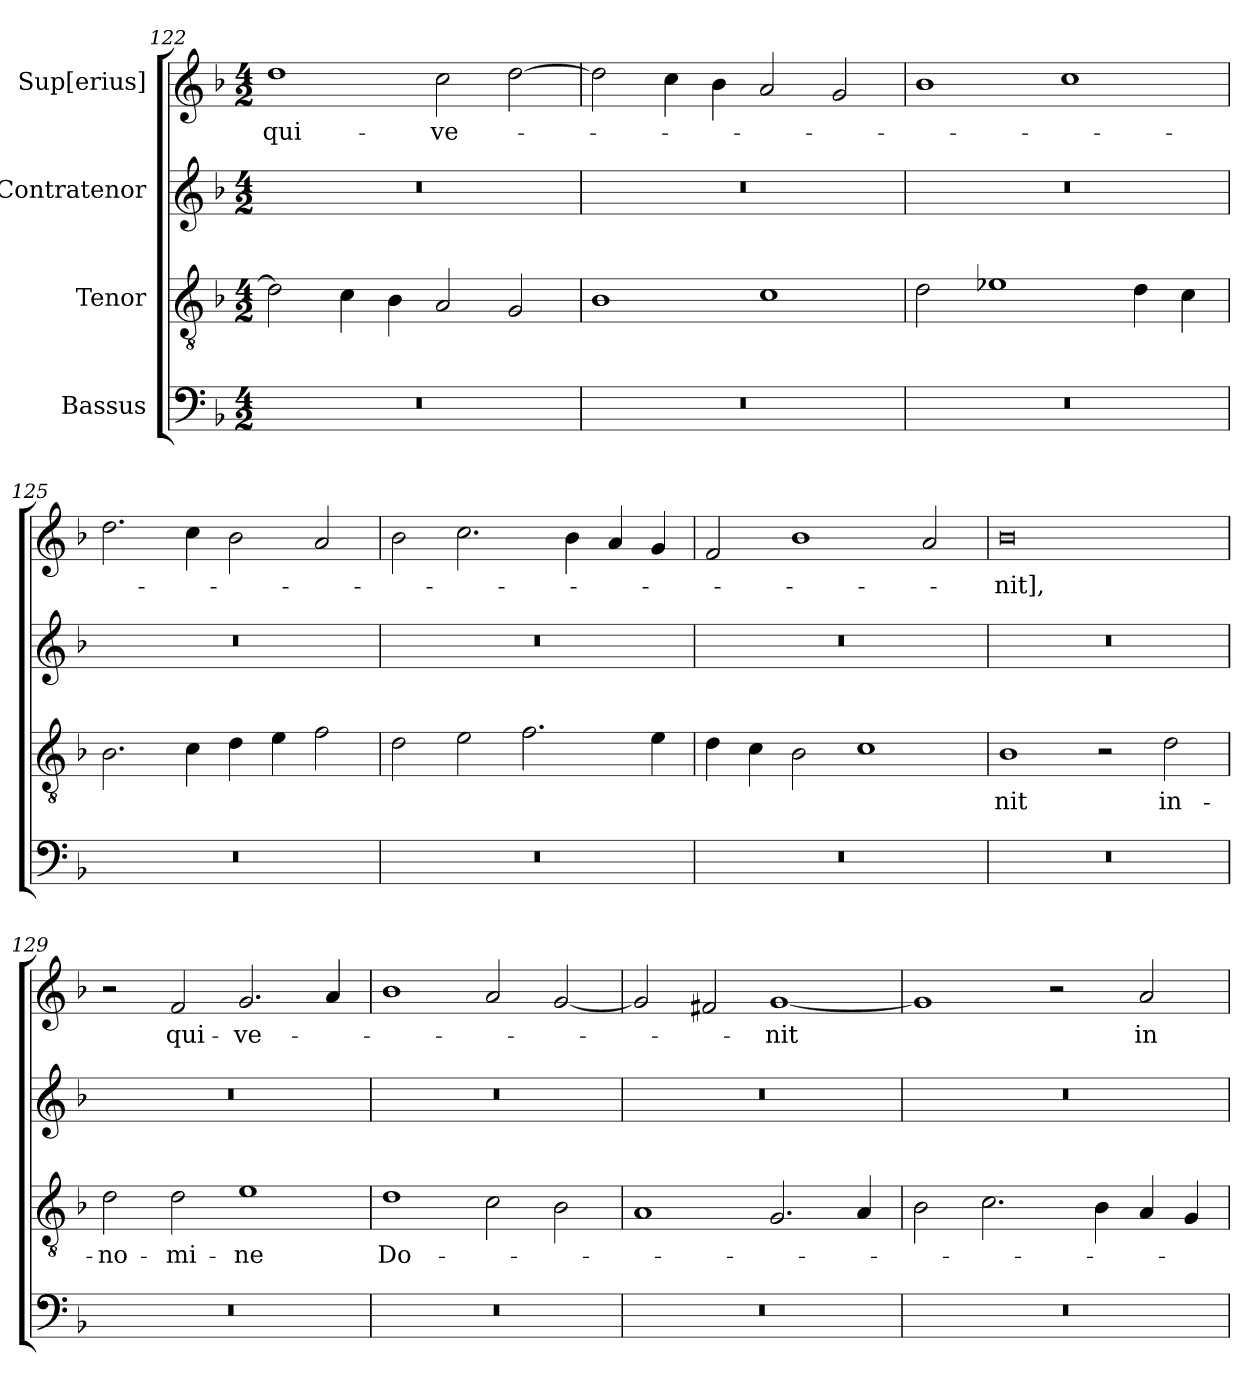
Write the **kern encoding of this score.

**kern	**kern	**text	**kern	**kern	**text
*part4	*part3	*part3	*part2	*part1	*part1
*staff4	*staff3	*staff3	*staff2	*staff1	*staff1
*I"Bassus	*I"Tenor	*	*I"Contratenor	*I"Sup[erius]	*
*clefF4	*clefGv2	*	*clefG2	*clefG2	*
*k[b-]	*k[b-]	*	*k[b-]	*k[b-]	*
*M4/2	*M4/2	*	*M4/2	*M4/2	*
=122	=122	=122	=122	=122	=122
0r	2d\]	.	0r	1dd\	qui-
.	4c\	.	.	.	.
.	4B-\	.	.	.	.
.	2A/	.	.	2cc\	ve-
.	2G/	.	.	[2dd\	.
=123	=123	=123	=123	=123	=123
0r	1B-\	.	0r	2dd\]	.
.	.	.	.	4cc\	.
.	.	.	.	4b-\	.
.	1c\	.	.	2a/	.
.	.	.	.	2g/	.
=124	=124	=124	=124	=124	=124
0r	2d\	.	0r	1b-\	.
.	1e-X\	.	.	.	.
.	.	.	.	1cc\	.
.	4d\	.	.	.	.
.	4c\	.	.	.	.
=125	=125	=125	=125	=125	=125
0r	2.B-\	.	0r	2.dd\	.
.	4c\	.	.	4cc\	.
.	4d\	.	.	2b-\	.
.	4e\	.	.	.	.
.	2f\	.	.	2a/	.
=126	=126	=126	=126	=126	=126
0r	2d\	.	0r	2b-\	.
.	2e\	.	.	2.cc\	.
.	2.f\	.	.	.	.
.	.	.	.	4b-\	.
.	.	.	.	4a/	.
.	4e\	.	.	4g/	.
=127	=127	=127	=127	=127	=127
0r	4d\	.	0r	2f/	.
.	4c\	.	.	.	.
.	2B-\	.	.	1b-\	.
.	1c\	.	.	.	.
.	.	.	.	2a/	.
=128	=128	=128	=128	=128	=128
0r	1B-\	-nit	0r	0b-\	-nit],
.	2r	.	.	.	.
.	2d\	in-	.	.	.
=129	=129	=129	=129	=129	=129
0r	2d\	no-	0r	2r	.
.	2d\	-mi-	.	2f/	qui-
.	1e\	-ne	.	2.g/	ve-
.	.	.	.	4a/	.
=130	=130	=130	=130	=130	=130
0r	1d\	Do-	0r	1b-\	.
.	2c\	.	.	2a/	.
.	2B-\	.	.	[2g/	.
=131	=131	=131	=131	=131	=131
0r	1A/	.	0r	2g/]	.
.	.	.	.	2f#X/	.
.	2.G/	.	.	[1g/	-nit
.	4A/	.	.	.	.
=132	=132	=132	=132	=132	=132
0r	2B-\	.	0r	1g/]	.
.	2.c\	.	.	.	.
.	.	.	.	2r	.
.	4B-\	.	.	.	.
.	4A/	.	.	2a/	in-
.	4G/	.	.	.	.
=	=	=	=	=	=
*-	*-	*-	*-	*-	*-
